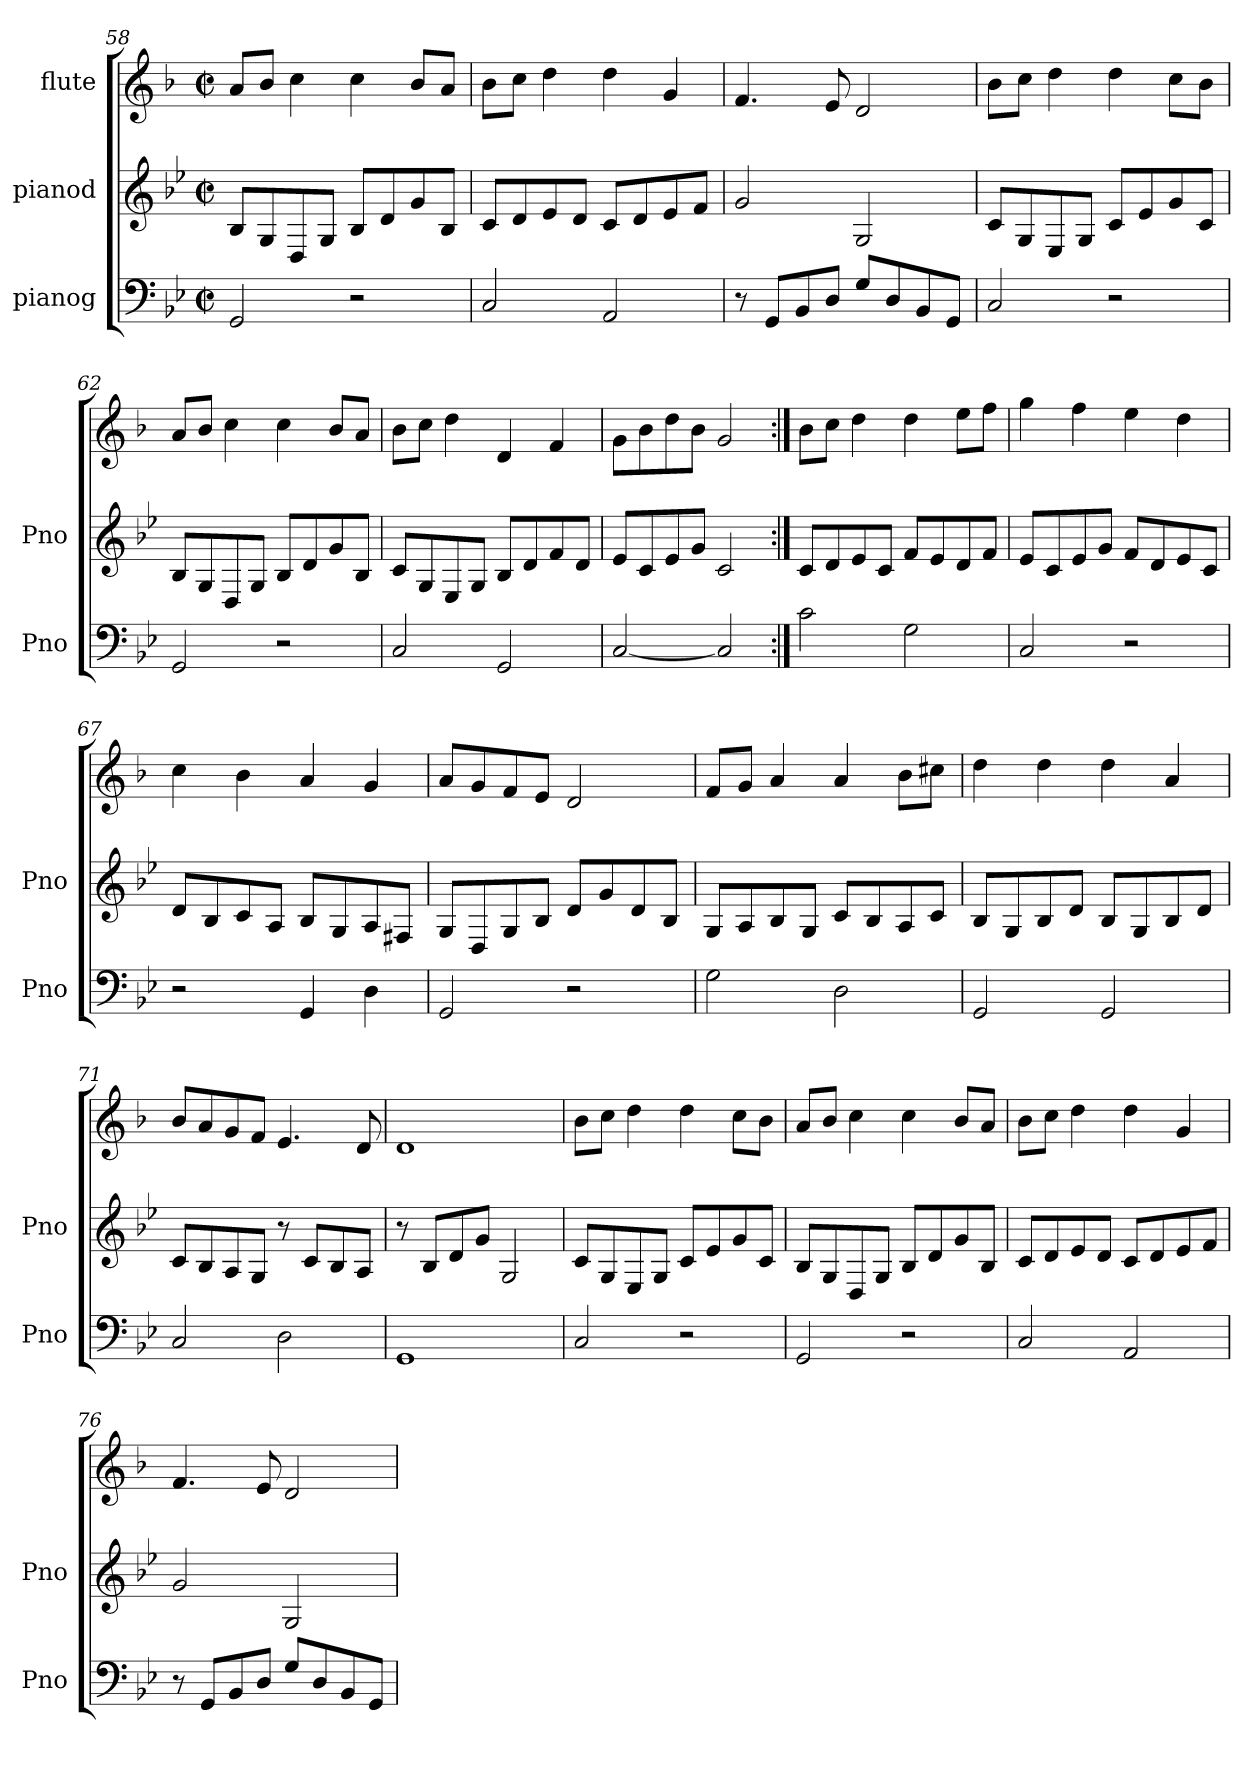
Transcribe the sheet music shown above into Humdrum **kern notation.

**kern	**kern	**kern
*part3	*part2	*part1
*staff3	*staff2	*staff1
*I"pianog	*I"pianod	*I"flute
*I'Pno	*I'Pno	*
*clefF4	*clefG2	*clefG2
*	*	*ITrd-3c-5
*k[b-e-]	*k[b-e-]	*k[b-e-]
*M4/4	*M4/4	*M4/4
*met(c|)	*met(c|)	*met(c|)
=58	=58	=58
2GG/	8B-/L	8dd/L
.	8G/	8ee-/J
.	8D/	4ff\
.	8G/J	.
2r	8B-/L	4ff\
.	8d/	.
.	8g/	8ee-/L
.	8B-/J	8dd/J
=59	=59	=59
2C/	8c/L	8ee-\L
.	8d/	8ff\J
.	8e-/	4gg\
.	8d/J	.
2AA/	8c/L	4gg\
.	8d/	.
.	8e-/	4cc/
.	8f/J	.
=60	=60	=60
8r	2g/	4.b-/
8GG/L	.	.
8BB-/	.	.
8D/J	.	8a/
8G/L	2G/	2g/
8D/	.	.
8BB-/	.	.
8GG/J	.	.
!!LO:LB:g=z
=61	=61	=61
2C/	8c/L	8ee-\L
.	8G/	8ff\J
.	8E-/	4gg\
.	8G/J	.
2r	8c/L	4gg\
.	8e-/	.
.	8g/	8ff\L
.	8c/J	8ee-\J
=62	=62	=62
2GG/	8B-/L	8dd/L
.	8G/	8ee-/J
.	8D/	4ff\
.	8G/J	.
2r	8B-/L	4ff\
.	8d/	.
.	8g/	8ee-/L
.	8B-/J	8dd/J
=63	=63	=63
2C/	8c/L	8ee-\L
.	8G/	8ff\J
.	8E-/	4gg\
.	8G/J	.
2GG/	8B-/L	4g/
.	8d/	.
.	8f/	4b-/
.	8d/J	.
=64	=64	=64
[2C/	8e-/L	8cc\L
.	8c/	8ee-\
.	8e-/	8gg\
.	8g/J	8ee-\J
2C/]	2c/	2cc/
=65:|!	=65:|!	=65:|!
2c\	8c/L	8ee-\L
.	8d/	8ff\J
.	8e-/	4gg\
.	8c/J	.
2G\	8f/L	4gg\
.	8e-/	.
.	8d/	8aa\L
.	8f/J	8bb-\J
!!LO:PB:g=z
=66	=66	=66
2C/	8e-/L	4ccc\
.	8c/	.
.	8e-/	4bb-\
.	8g/J	.
2r	8f/L	4aa\
.	8d/	.
.	8e-/	4gg\
.	8c/J	.
=67	=67	=67
2r	8d/L	4ff\
.	8B-/	.
.	8c/	4ee-\
.	8A/J	.
4GG/	8B-/L	4dd/
.	8G/	.
4D\	8A/	4cc/
.	8F#X/J	.
=68	=68	=68
2GG/	8G/L	8dd/L
.	8D/	8cc/
.	8G/	8b-/
.	8B-/J	8a/J
2r	8d/L	2g/
.	8g/	.
.	8d/	.
.	8B-/J	.
=69	=69	=69
2G\	8G/L	8b-/L
.	8A/	8cc/J
.	8B-/	4dd/
.	8G/J	.
2D\	8c/L	4dd/
.	8B-/	.
.	8A/	8ee-\L
.	8c/J	8ff#X\J
!!LO:LB:g=z
=70	=70	=70
2GG/	8B-/L	4gg\
.	8G/	.
.	8B-/	4gg\
.	8d/J	.
2GG/	8B-/L	4gg\
.	8G/	.
.	8B-/	4dd/
.	8d/J	.
=71	=71	=71
2C/	8c/L	8ee-/L
.	8B-/	8dd/
.	8A/	8cc/
.	8G/J	8b-/J
2D\	8r	4.a/
.	8c/L	.
.	8B-/	.
.	8A/J	8g/
=72	=72	=72
1GG	8r	1g
.	8B-/L	.
.	8d/	.
.	8g/J	.
.	2G/	.
=73	=73	=73
2C/	8c/L	8ee-\L
.	8G/	8ff\J
.	8E-/	4gg\
.	8G/J	.
2r	8c/L	4gg\
.	8e-/	.
.	8g/	8ff\L
.	8c/J	8ee-\J
!!LO:LB:g=z
=74	=74	=74
2GG/	8B-/L	8dd/L
.	8G/	8ee-/J
.	8D/	4ff\
.	8G/J	.
2r	8B-/L	4ff\
.	8d/	.
.	8g/	8ee-/L
.	8B-/J	8dd/J
=75	=75	=75
2C/	8c/L	8ee-\L
.	8d/	8ff\J
.	8e-/	4gg\
.	8d/J	.
2AA/	8c/L	4gg\
.	8d/	.
.	8e-/	4cc/
.	8f/J	.
=76	=76	=76
8r	2g/	4.b-/
8GG/L	.	.
8BB-/	.	.
8D/J	.	8a/
8G/L	2G/	2g/
8D/	.	.
8BB-/	.	.
8GG/J	.	.
=	=	=
*-	*-	*-
